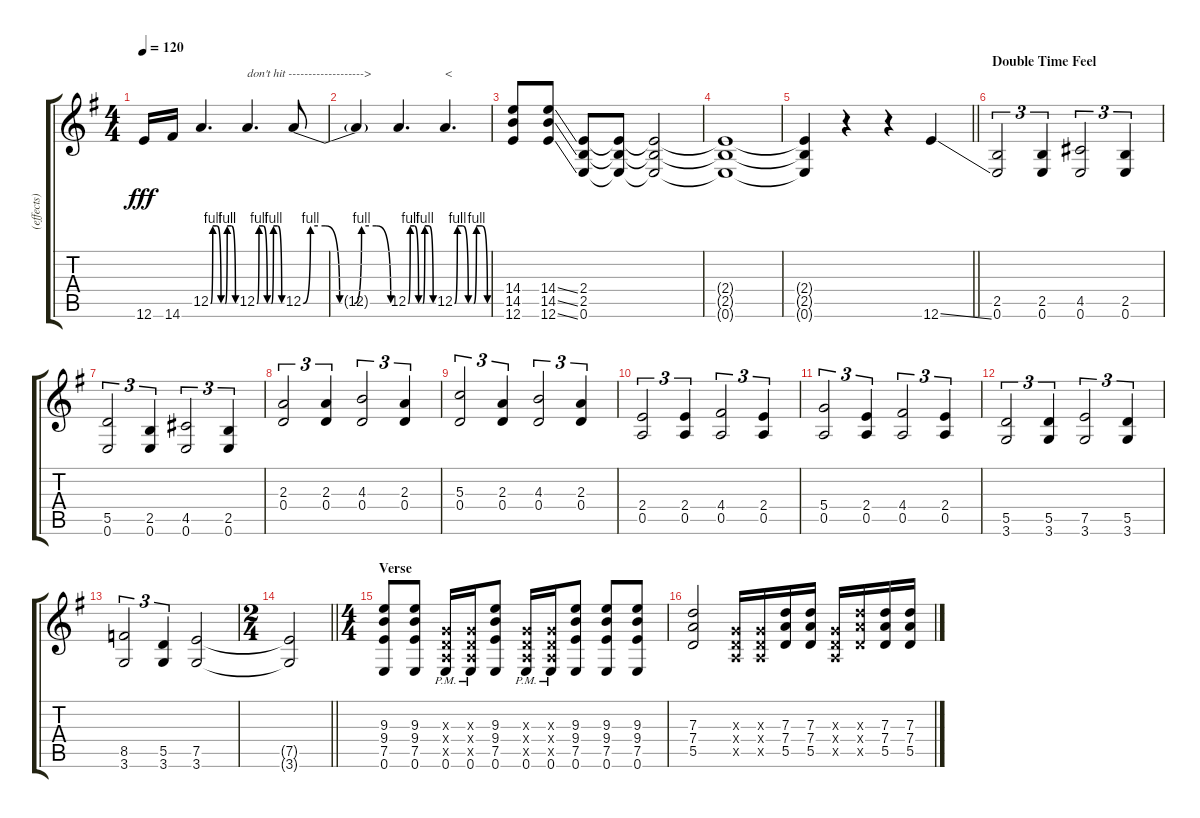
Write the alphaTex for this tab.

\track ("(effects)" "(effects)") {instrument overdrivenguitar}
\staff {score tabs}
\tuning (E4 B3 G3 D3 A2 E2) {hide}
\ts (4 4)
\tempo 120
\clef g2
\ks eminor
12.6.16{dy fff} 14.6.16 12.5{be (custom 0 0 5 4 15 4 25 0 30 0 35 0 40 4 50 4 60 0)}.4{d} 12.5{be (custom 0 0 5 4 15 4 25 0 30 0 35 0 40 4 50 4 60 0)}.4{d txt "don't hit ------------------->"} 12.5{be (custom 0 0 5 4 15 4 25 0 30 0 35 0 40 4 50 4 60 0)}.8 |
12.5{t}.4 12.5{be (custom 0 0 5 4 15 4 25 0 30 0 35 0 40 4 50 4 60 0)}.4{d} 12.5{be (custom 0 0 5 4 15 4 25 0 30 0 35 0 40 4 50 4 60 0)}.4{d txt "<"} |
(14.4 14.5 12.6).8 (14.4{ss} 14.5{ss} 12.6{ss}).8 (2.4 2.5 0.6).8 (2.4{t} 2.5{t} 0.6{t}).8 (2.4{t} 2.5{t} 0.6{t}).2 |
(2.4{t} 2.5{t} 0.6{t}).1 |
\barLineRight lightlight
(2.4{t} 2.5{t} 0.6{t}).4 r.4 r.4 12.6{ss}.4{volume 13} |
\section ("" "Double Time Feel")
(2.5 0.6).2{tu (3 2)} (2.5 0.6).4{tu (3 2)} (4.5 0.6).2{tu (3 2)} (2.5 0.6).4{tu (3 2)} |
(5.5 0.6).2{tu (3 2)} (2.5 0.6).4{tu (3 2)} (4.5 0.6).2{tu (3 2)} (2.5 0.6).4{tu (3 2)} |
(2.3 0.4).2{tu (3 2)} (2.3 0.4).4{tu (3 2)} (4.3 0.4).2{tu (3 2)} (2.3 0.4).4{tu (3 2)} |
(5.3 0.4).2{tu (3 2)} (2.3 0.4).4{tu (3 2)} (4.3 0.4).2{tu (3 2)} (2.3 0.4).4{tu (3 2)} |
(2.4 0.5).2{tu (3 2)} (2.4 0.5).4{tu (3 2)} (4.4 0.5).2{tu (3 2)} (2.4 0.5).4{tu (3 2)} |
(5.4 0.5).2{tu (3 2)} (2.4 0.5).4{tu (3 2)} (4.4 0.5).2{tu (3 2)} (2.4 0.5).4{tu (3 2)} |
(5.5 3.6).2{tu (3 2)} (5.5 3.6).4{tu (3 2)} (7.5 3.6).2{tu (3 2)} (5.5 3.6).4{tu (3 2)} |
(8.5 3.6).2{tu (3 2)} (5.5 3.6).4{tu (3 2)} (7.5 3.6).2 |
\ts (2 4)
\barLineRight lightlight
(7.5{t} 3.6{t}).2 |
\ts (4 4)
\section ("" "Verse")
(9.3 9.4 7.5 0.6).8 (9.3 9.4 7.5 0.6).8 (0.3{x} 0.4{x} 0.5{x} 0.6{pm}).16 (0.3{x} 0.4{x} 0.5{x} 0.6{pm}).16 (9.3 9.4 7.5 0.6).8 (0.3{x} 0.4{x} 0.5{x} 0.6{pm}).16 (0.3{x} 0.4{x} 0.5{x} 0.6{pm}).16 (9.3 9.4 7.5 0.6).8 (9.3 9.4 7.5 0.6).8 (9.3 9.4 7.5 0.6).8 |
(7.3 7.4 5.5).2 (0.3{x} 0.4{x} 0.5{x}).16 (0.3{x} 0.4{x} 0.5{x}).16 (7.3 7.4 5.5).16 (7.3 7.4 5.5).16 (0.3{x} 0.4{x} 0.5{x}).16 (7.3{x} 7.4{x} 5.5{x}).16 (7.3 7.4 5.5).16 (7.3 7.4 5.5).16
